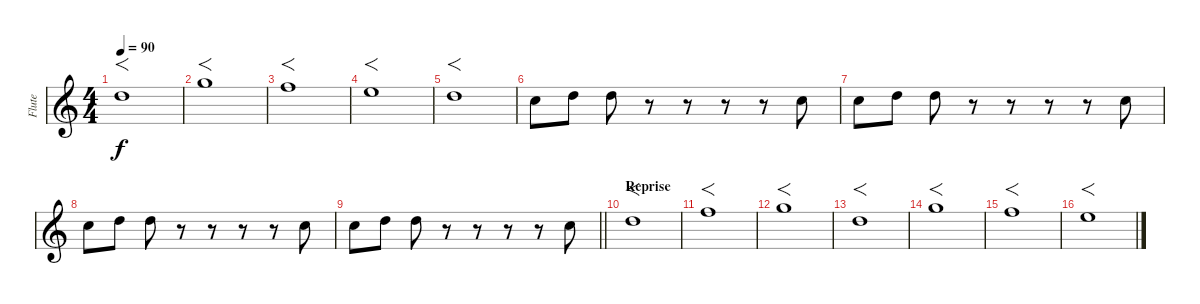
\track ("Flute" "Flute") {instrument flute}
\staff {score}
\tuning (E4 B3 G3 D3 A2 E2) {hide}
\ts (4 4)
\tempo 90
\clef g2
\ks c
10.1.1{f dy f} |
15.1.1{f} |
13.1.1{f} |
12.1.1{f} |
10.1.1{f} |
8.1.8 10.1.8 10.1.8 r.8 r.8 r.8 r.8 8.1.8 |
8.1.8 10.1.8 10.1.8 r.8 r.8 r.8 r.8 8.1.8 |
8.1.8 10.1.8 10.1.8 r.8 r.8 r.8 r.8 8.1.8 |
\barLineRight lightlight
8.1.8 10.1.8 10.1.8 r.8 r.8 r.8 r.8 8.1.8 |
\section ("" "Reprise")
10.1.1{f} |
13.1.1{f} |
15.1.1{f} |
10.1.1{f} |
15.1.1{f} |
13.1.1{f} |
12.1.1{f}
